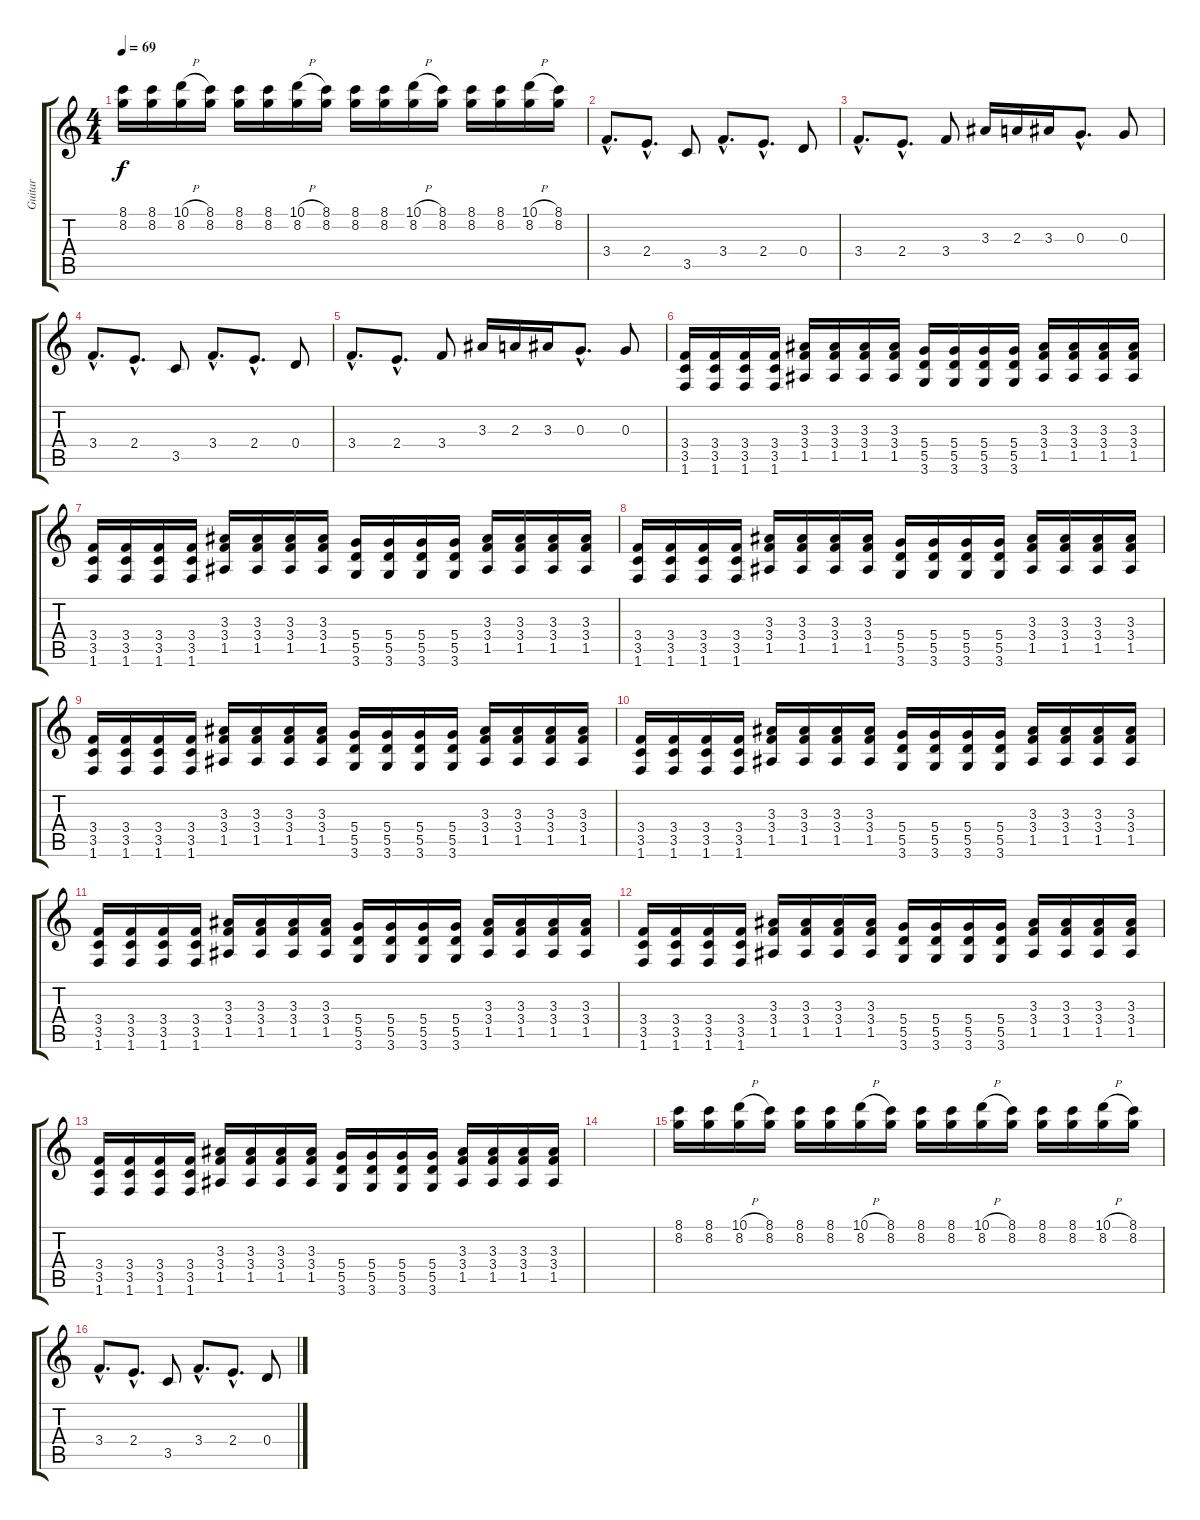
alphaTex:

\track ("Guitar" "Guitar") {instrument distortionguitar}
\staff {score tabs}
\tuning (E4 B3 G3 D3 A2 E2) {hide}
\ts (4 4)
\tempo 69
\clef g2
\ks c
(8.1 8.2).16{dy f} (8.1 8.2).16 (10.1{h} 8.2).16 (8.1 8.2).16 (8.1 8.2).16 (8.1 8.2).16 (10.1{h} 8.2).16 (8.1 8.2).16 (8.1 8.2).16 (8.1 8.2).16 (10.1{h} 8.2).16 (8.1 8.2).16 (8.1 8.2).16 (8.1 8.2).16 (10.1{h} 8.2).16 (8.1 8.2).16 |
3.4{hac}.8{d} 2.4{hac}.8{d} 3.5.8 3.4{hac}.8{d} 2.4{hac}.8{d} 0.4.8 |
3.4{hac}.8{d} 2.4{hac}.8{d} 3.4.8 3.3.16 2.3.16 3.3.16 0.3{hac}.8{d} 0.3.8 |
3.4{hac}.8{d} 2.4{hac}.8{d} 3.5.8 3.4{hac}.8{d} 2.4{hac}.8{d} 0.4.8 |
3.4{hac}.8{d} 2.4{hac}.8{d} 3.4.8 3.3.16 2.3.16 3.3.16 0.3{hac}.8{d} 0.3.8 |
(3.4 3.5 1.6).16 (3.4 3.5 1.6).16 (3.4 3.5 1.6).16 (3.4 3.5 1.6).16 (3.3 3.4 1.5).16 (3.3 3.4 1.5).16 (3.3 3.4 1.5).16 (3.3 3.4 1.5).16 (5.4 5.5 3.6).16 (5.4 5.5 3.6).16 (5.4 5.5 3.6).16 (5.4 5.5 3.6).16 (3.3 3.4 1.5).16 (3.3 3.4 1.5).16 (3.3 3.4 1.5).16 (3.3 3.4 1.5).16 |
(3.4 3.5 1.6).16 (3.4 3.5 1.6).16 (3.4 3.5 1.6).16 (3.4 3.5 1.6).16 (3.3 3.4 1.5).16 (3.3 3.4 1.5).16 (3.3 3.4 1.5).16 (3.3 3.4 1.5).16 (5.4 5.5 3.6).16 (5.4 5.5 3.6).16 (5.4 5.5 3.6).16 (5.4 5.5 3.6).16 (3.3 3.4 1.5).16 (3.3 3.4 1.5).16 (3.3 3.4 1.5).16 (3.3 3.4 1.5).16 |
(3.4 3.5 1.6).16 (3.4 3.5 1.6).16 (3.4 3.5 1.6).16 (3.4 3.5 1.6).16 (3.3 3.4 1.5).16 (3.3 3.4 1.5).16 (3.3 3.4 1.5).16 (3.3 3.4 1.5).16 (5.4 5.5 3.6).16 (5.4 5.5 3.6).16 (5.4 5.5 3.6).16 (5.4 5.5 3.6).16 (3.3 3.4 1.5).16 (3.3 3.4 1.5).16 (3.3 3.4 1.5).16 (3.3 3.4 1.5).16 |
(3.4 3.5 1.6).16 (3.4 3.5 1.6).16 (3.4 3.5 1.6).16 (3.4 3.5 1.6).16 (3.3 3.4 1.5).16 (3.3 3.4 1.5).16 (3.3 3.4 1.5).16 (3.3 3.4 1.5).16 (5.4 5.5 3.6).16 (5.4 5.5 3.6).16 (5.4 5.5 3.6).16 (5.4 5.5 3.6).16 (3.3 3.4 1.5).16 (3.3 3.4 1.5).16 (3.3 3.4 1.5).16 (3.3 3.4 1.5).16 |
(3.4 3.5 1.6).16 (3.4 3.5 1.6).16 (3.4 3.5 1.6).16 (3.4 3.5 1.6).16 (3.3 3.4 1.5).16 (3.3 3.4 1.5).16 (3.3 3.4 1.5).16 (3.3 3.4 1.5).16 (5.4 5.5 3.6).16 (5.4 5.5 3.6).16 (5.4 5.5 3.6).16 (5.4 5.5 3.6).16 (3.3 3.4 1.5).16 (3.3 3.4 1.5).16 (3.3 3.4 1.5).16 (3.3 3.4 1.5).16 |
(3.4 3.5 1.6).16 (3.4 3.5 1.6).16 (3.4 3.5 1.6).16 (3.4 3.5 1.6).16 (3.3 3.4 1.5).16 (3.3 3.4 1.5).16 (3.3 3.4 1.5).16 (3.3 3.4 1.5).16 (5.4 5.5 3.6).16 (5.4 5.5 3.6).16 (5.4 5.5 3.6).16 (5.4 5.5 3.6).16 (3.3 3.4 1.5).16 (3.3 3.4 1.5).16 (3.3 3.4 1.5).16 (3.3 3.4 1.5).16 |
(3.4 3.5 1.6).16 (3.4 3.5 1.6).16 (3.4 3.5 1.6).16 (3.4 3.5 1.6).16 (3.3 3.4 1.5).16 (3.3 3.4 1.5).16 (3.3 3.4 1.5).16 (3.3 3.4 1.5).16 (5.4 5.5 3.6).16 (5.4 5.5 3.6).16 (5.4 5.5 3.6).16 (5.4 5.5 3.6).16 (3.3 3.4 1.5).16 (3.3 3.4 1.5).16 (3.3 3.4 1.5).16 (3.3 3.4 1.5).16 |
(3.4 3.5 1.6).16 (3.4 3.5 1.6).16 (3.4 3.5 1.6).16 (3.4 3.5 1.6).16 (3.3 3.4 1.5).16 (3.3 3.4 1.5).16 (3.3 3.4 1.5).16 (3.3 3.4 1.5).16 (5.4 5.5 3.6).16 (5.4 5.5 3.6).16 (5.4 5.5 3.6).16 (5.4 5.5 3.6).16 (3.3 3.4 1.5).16 (3.3 3.4 1.5).16 (3.3 3.4 1.5).16 (3.3 3.4 1.5).16 |
|
(8.1 8.2).16 (8.1 8.2).16 (10.1{h} 8.2).16 (8.1 8.2).16 (8.1 8.2).16 (8.1 8.2).16 (10.1{h} 8.2).16 (8.1 8.2).16 (8.1 8.2).16 (8.1 8.2).16 (10.1{h} 8.2).16 (8.1 8.2).16 (8.1 8.2).16 (8.1 8.2).16 (10.1{h} 8.2).16 (8.1 8.2).16 |
3.4{hac}.8{d} 2.4{hac}.8{d} 3.5.8 3.4{hac}.8{d} 2.4{hac}.8{d} 0.4.8
